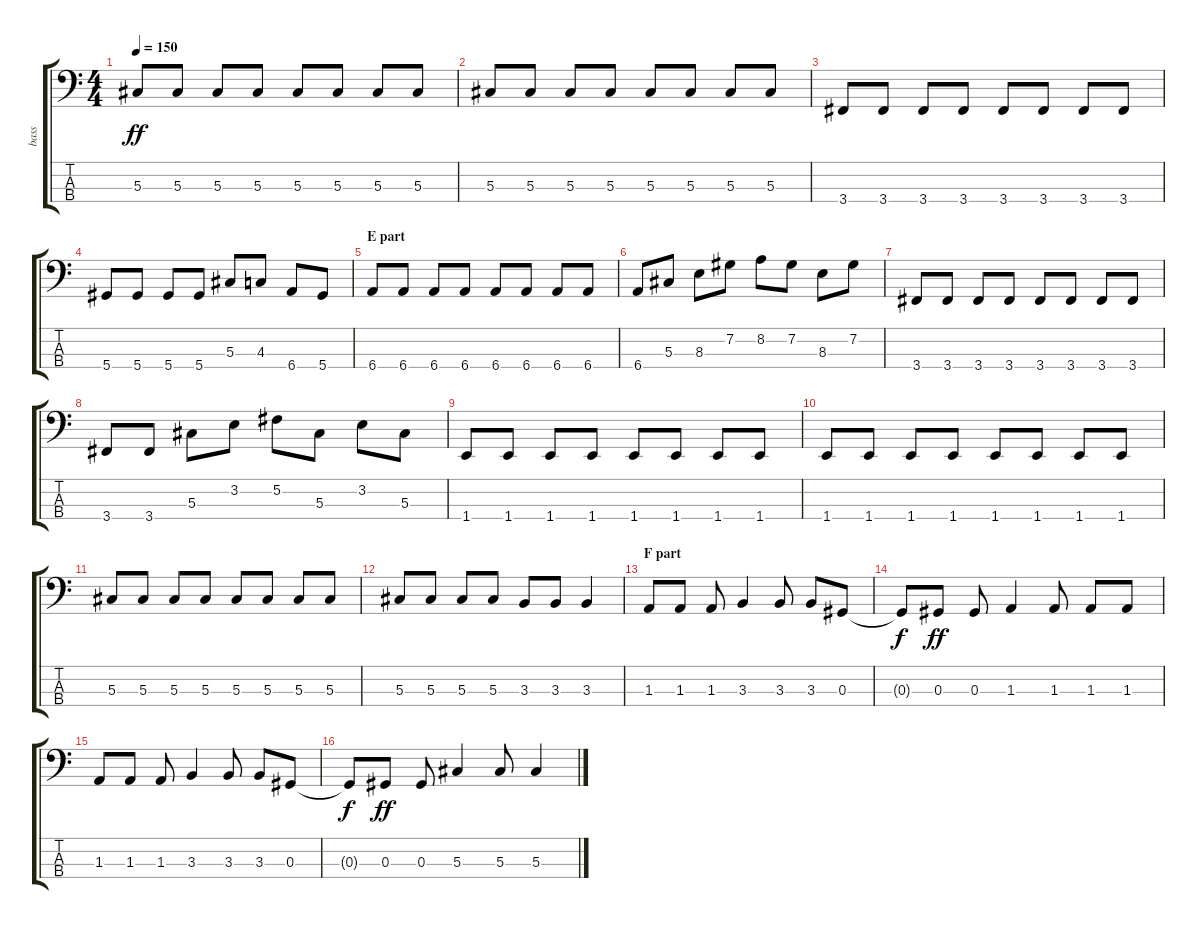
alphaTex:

\track ("bass" "bass") {instrument electricbasspick}
\staff {score tabs}
\tuning (Gb2 Db2 Ab1 Eb1) {hide}
\ts (4 4)
\tempo 150
\clef f4
\ks c
5.3.8{dy ff} 5.3.8 5.3.8 5.3.8 5.3.8 5.3.8 5.3.8 5.3.8 |
5.3.8 5.3.8 5.3.8 5.3.8 5.3.8 5.3.8 5.3.8 5.3.8 |
3.4.8 3.4.8 3.4.8 3.4.8 3.4.8 3.4.8 3.4.8 3.4.8 |
5.4.8 5.4.8 5.4.8 5.4.8 5.3.8 4.3.8 6.4.8 5.4.8 |
\section ("" "E part")
6.4.8 6.4.8 6.4.8 6.4.8 6.4.8 6.4.8 6.4.8 6.4.8 |
6.4.8 5.3.8 8.3.8 7.2.8 8.2.8 7.2.8 8.3.8 7.2.8 |
3.4.8 3.4.8 3.4.8 3.4.8 3.4.8 3.4.8 3.4.8 3.4.8 |
3.4.8 3.4.8 5.3.8 3.2.8 5.2.8 5.3.8 3.2.8 5.3.8 |
1.4.8 1.4.8 1.4.8 1.4.8 1.4.8 1.4.8 1.4.8 1.4.8 |
1.4.8 1.4.8 1.4.8 1.4.8 1.4.8 1.4.8 1.4.8 1.4.8 |
5.3.8 5.3.8 5.3.8 5.3.8 5.3.8 5.3.8 5.3.8 5.3.8 |
5.3.8 5.3.8 5.3.8 5.3.8 3.3.8 3.3.8 3.3.4 |
\section ("" "F part")
1.3.8 1.3.8 1.3.8 3.3.4 3.3.8 3.3.8 0.3.8 |
0.3{t}.8{dy f} 0.3.8{dy ff} 0.3.8 1.3.4 1.3.8 1.3.8 1.3.8 |
1.3.8 1.3.8 1.3.8 3.3.4 3.3.8 3.3.8 0.3.8 |
0.3{t}.8{dy f} 0.3.8{dy ff} 0.3.8 5.3.4 5.3.8 5.3.4
